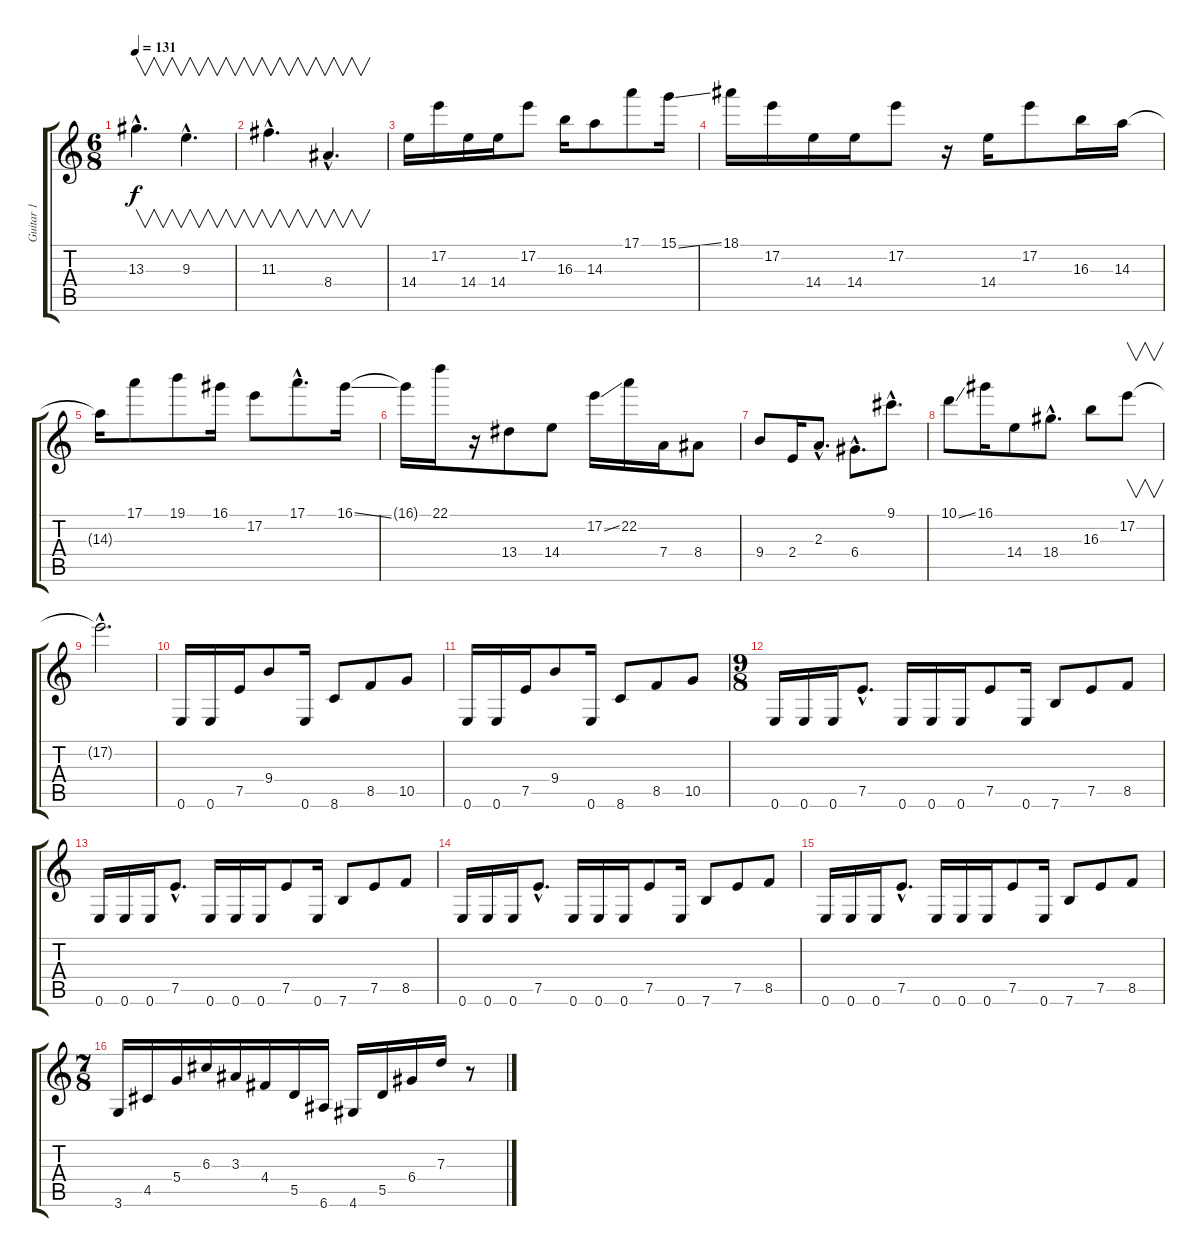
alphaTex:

\track ("Guitar 1" "Guitar 1") {instrument overdrivenguitar}
\staff {score tabs}
\tuning (E4 B3 G3 D3 A2 E2) {hide}
\ts (6 8)
\tempo 131
\clef g2
\ks c
13.3{hac}.4{v d dy f} 9.3{hac}.4{v d} |
11.3{hac}.4{v d} 8.4{hac}.4{v d} |
14.4.16 17.2.16 14.4.16 14.4.16 17.2.8 16.3.16 14.3.8 17.1.8 15.1{ss}.16 |
18.1.16 17.2.16 14.4.16 14.4.16 17.2.8 r.16 14.4.16 17.2.8 16.3.16 14.3.16 |
14.3{t}.16 17.1.8 19.1.8 16.1.16 17.2.8 17.1{hac}.8{d} 16.1{ss}.16 |
16.1{t}.16 22.1.16 r.16 13.4.8 14.4.8 17.2{ss}.16 22.2.16 7.4.16 8.4.8 |
9.4.8 2.4.16 2.3{hac}.8{d} 6.4{hac}.8{d} 9.1{hac}.8{d} |
10.1{ss}.8 16.1.16 14.4.8 18.4{hac}.8{d} 16.3.8 17.2.8{v} |
17.2{hac t}.2{d} |
0.6.16 0.6.16 7.5.16 9.4.8 0.6.16 8.6.8 8.5.8 10.5.8 |
0.6.16 0.6.16 7.5.16 9.4.8 0.6.16 8.6.8 8.5.8 10.5.8 |
\ts (9 8)
0.6.16 0.6.16 0.6.16 7.5{hac}.8{d} 0.6.16 0.6.16 0.6.16 7.5.8 0.6.16 7.6.8 7.5.8 8.5.8 |
0.6.16 0.6.16 0.6.16 7.5{hac}.8{d} 0.6.16 0.6.16 0.6.16 7.5.8 0.6.16 7.6.8 7.5.8 8.5.8 |
0.6.16 0.6.16 0.6.16 7.5{hac}.8{d} 0.6.16 0.6.16 0.6.16 7.5.8 0.6.16 7.6.8 7.5.8 8.5.8 |
0.6.16 0.6.16 0.6.16 7.5{hac}.8{d} 0.6.16 0.6.16 0.6.16 7.5.8 0.6.16 7.6.8 7.5.8 8.5.8 |
\ts (7 8)
3.6.16 4.5.16 5.4.16 6.3.16 3.3.16 4.4.16 5.5.16 6.6.16 4.6.16 5.5.16 6.4.16 7.3.16 r.8
